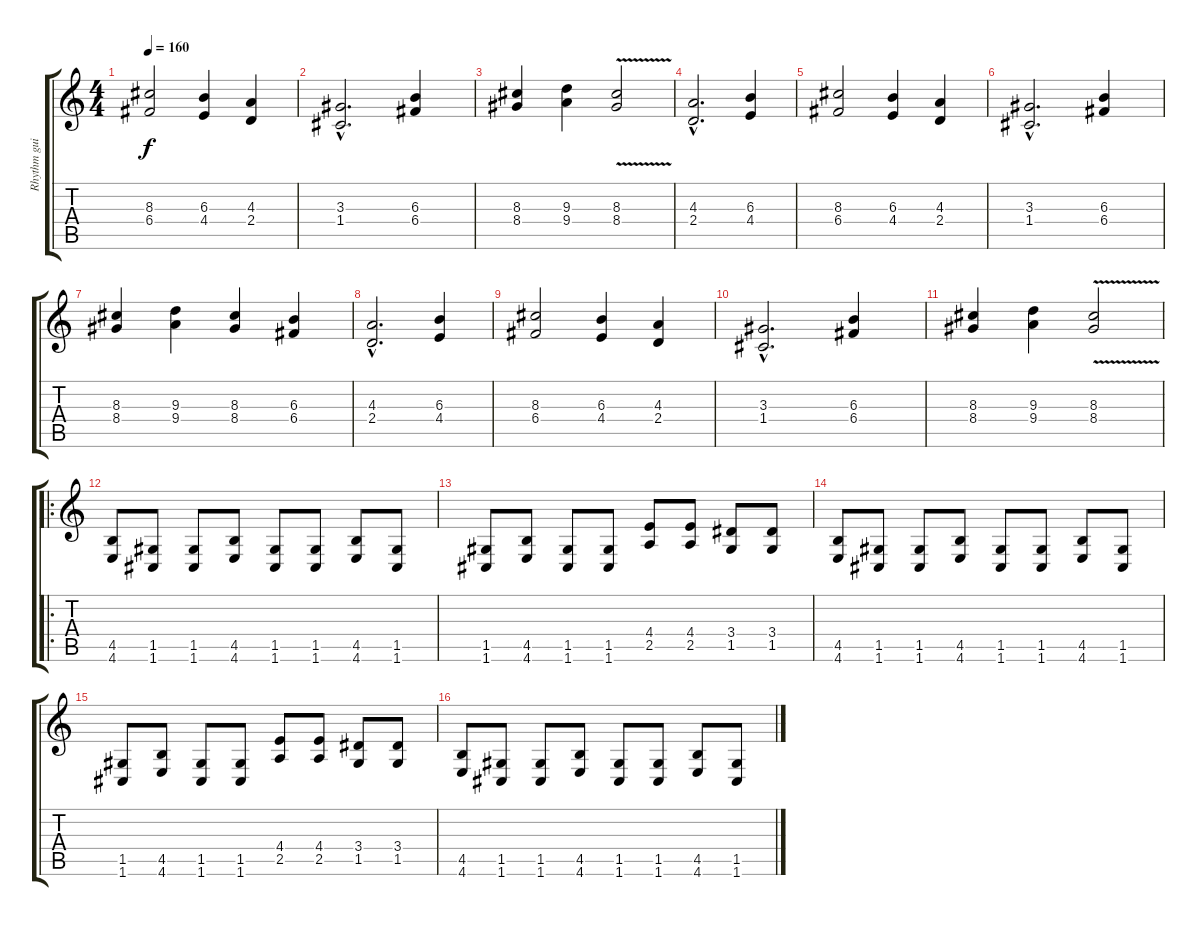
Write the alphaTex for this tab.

\track ("Rhythm guitar" "Rhythm gui") {instrument overdrivenguitar}
\staff {score tabs}
\tuning (D4 A3 F3 C3 G2 C2) {hide}
\ts (4 4)
\tempo 160
\clef g2
\ks c
(8.3 6.4).2{dy f} (6.3 4.4).4 (4.3 2.4).4 |
(3.3{hac} 1.4{hac}).2{d} (6.3 6.4).4 |
(8.3 8.4).4 (9.3 9.4).4 (8.3{v} 8.4).2 |
(4.3{hac} 2.4{hac}).2{d} (6.3 4.4).4 |
(8.3 6.4).2 (6.3 4.4).4 (4.3 2.4).4 |
(3.3{hac} 1.4{hac}).2{d} (6.3 6.4).4 |
(8.3 8.4).4 (9.3 9.4).4 (8.3 8.4).4 (6.3 6.4).4 |
(4.3{hac} 2.4{hac}).2{d} (6.3 4.4).4 |
(8.3 6.4).2 (6.3 4.4).4 (4.3 2.4).4 |
(3.3{hac} 1.4{hac}).2{d} (6.3 6.4).4 |
(8.3 8.4).4 (9.3 9.4).4 (8.3{v} 8.4).2 |
\ro
(4.5 4.6).8{volume 12} (1.5 1.6).8 (1.5 1.6).8 (4.5 4.6).8 (1.5 1.6).8 (1.5 1.6).8 (4.5 4.6).8 (1.5 1.6).8 |
(1.5 1.6).8 (4.5 4.6).8 (1.5 1.6).8 (1.5 1.6).8 (4.4 2.5).8 (4.4 2.5).8 (3.4 1.5).8 (3.4 1.5).8 |
(4.5 4.6).8 (1.5 1.6).8 (1.5 1.6).8 (4.5 4.6).8 (1.5 1.6).8 (1.5 1.6).8 (4.5 4.6).8 (1.5 1.6).8 |
(1.5 1.6).8 (4.5 4.6).8 (1.5 1.6).8 (1.5 1.6).8 (4.4 2.5).8 (4.4 2.5).8 (3.4 1.5).8 (3.4 1.5).8 |
(4.5 4.6).8 (1.5 1.6).8 (1.5 1.6).8 (4.5 4.6).8 (1.5 1.6).8 (1.5 1.6).8 (4.5 4.6).8 (1.5 1.6).8
